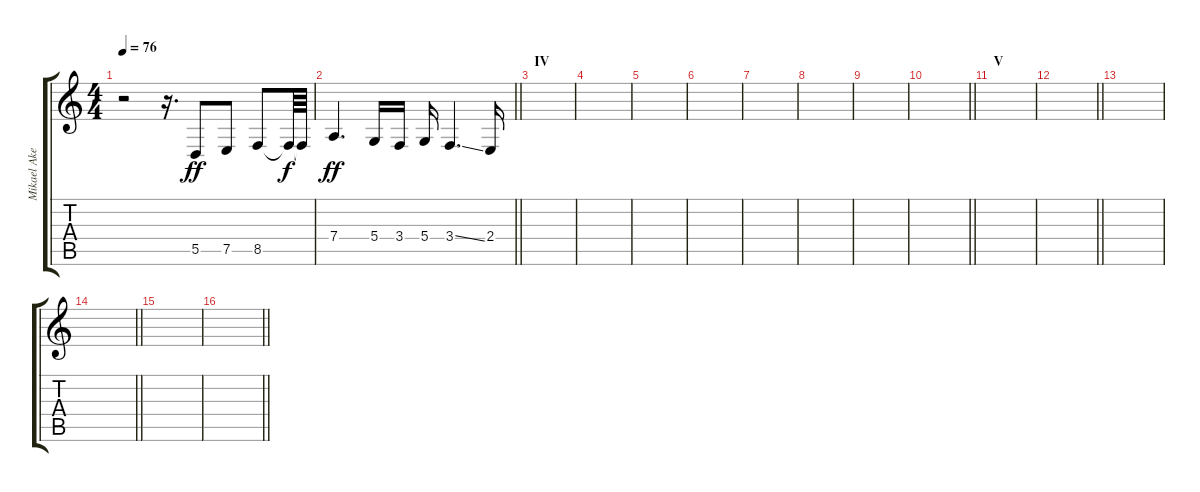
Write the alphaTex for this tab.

\track ("Mikael Akerfeldt - Vocals" "Mikael Ake") {instrument recorder}
\staff {score tabs}
\tuning (E4 B3 G3 D3 A2 E2) {hide}
\ts (4 4)
\tempo 76
\clef g2
\ks c
r.2{dy f} r.16{d} 5.5.8{dy ff} 7.5.8 8.5.8 8.5{t}.64{dy f} 8.5{t}.64 |
\barLineRight lightlight
7.4.4{d dy ff} 5.4.16 3.4.16 5.4.16 3.4{ss}.4{d} 2.4.16 |
\section ("" "IV")
|
|
|
|
|
|
|
\barLineRight lightlight
|
\section ("" "V")
|
\barLineRight lightlight
|
|
\barLineRight lightlight
|
|
\barLineRight lightlight
